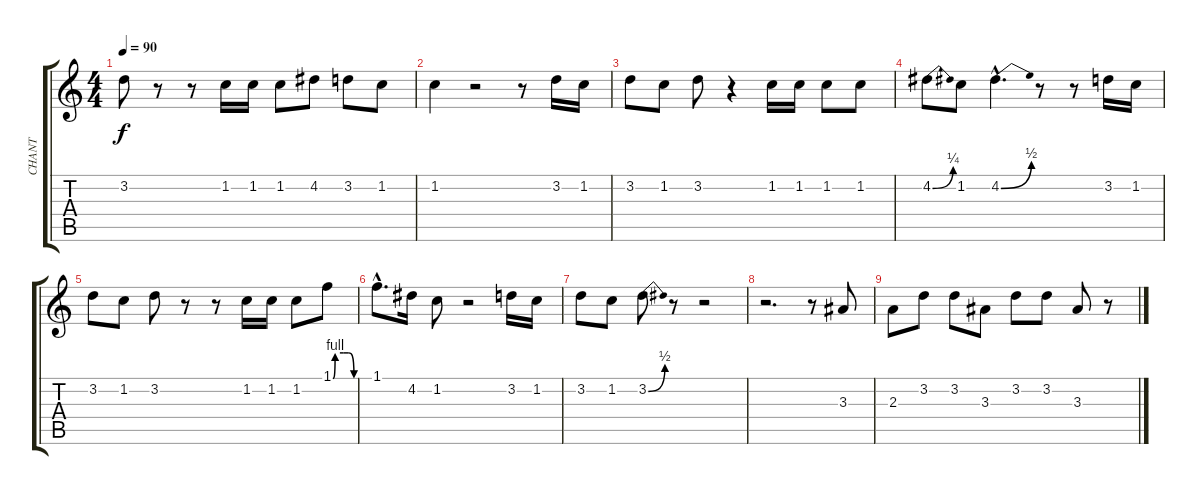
\track ("CHANT" "CHANT") {instrument acousticguitarnylon}
\staff {score tabs}
\tuning (E4 B3 G3 D3 A2 E2) {hide}
\ts (4 4)
\tempo 90
\clef g2
\ks c
3.2.8{dy f} r.8 r.8 1.2.16 1.2.16 1.2.8 4.2.8 3.2.8 1.2.8 |
1.2.4 r.2 r.8 3.2.16 1.2.16 |
3.2.8 1.2.8 3.2.8 r.4 1.2.16 1.2.16 1.2.8 1.2.8 |
4.2{be (bend 0 0 60 1)}.8 1.2.8 4.2{be (bend 0 0 60 2) hac}.4{d} r.8 r.8 3.2.16 1.2.16 |
3.2.8 1.2.8 3.2.8 r.8 r.8 1.2.16 1.2.16 1.2.8 1.1{be (custom 0 0 6 4 30 4 45 4 60 0)}.8 |
1.1{hac}.8{d} 4.2.16 1.2.8 r.2 3.2.16 1.2.16 |
3.2.8 1.2.8 3.2{be (bend 0 0 60 2)}.8 r.8 r.2 |
r.2{d} r.8 3.3.8 |
2.3.8 3.2.8 3.2.8 3.3.8 3.2.8 3.2.8 3.3.8 r.8
